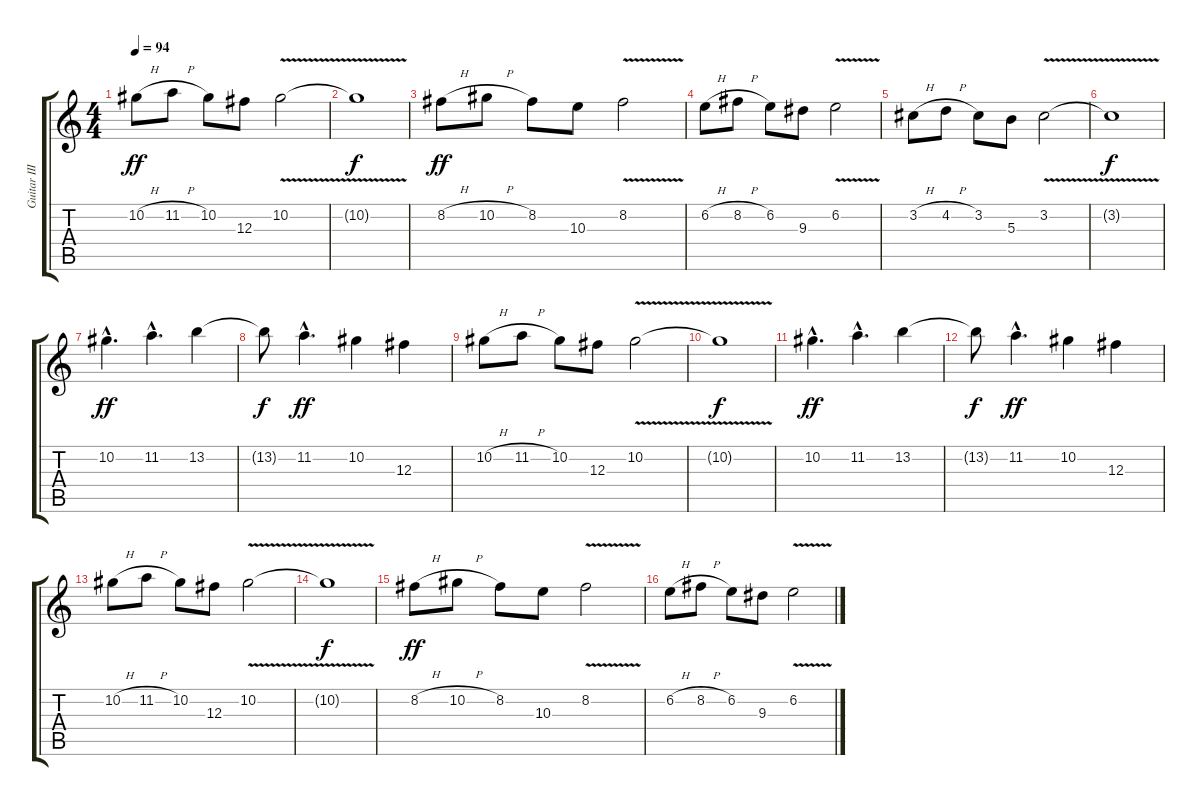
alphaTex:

\track ("Guitar III" "Guitar III") {instrument overdrivenguitar}
\staff {score tabs}
\tuning (Eb4 Bb3 Gb3 Db3 Ab2 Eb2) {hide}
\ts (4 4)
\tempo 94
\clef g2
\ks c
10.2{h}.8{dy ff} 11.2{h}.8 10.2.8 12.3.8 10.2{v}.2 |
10.2{t}.1{dy f} |
8.2{h}.8{dy ff} 10.2{h}.8 8.2.8 10.3.8 8.2{v}.2 |
6.2{h}.8 8.2{h}.8 6.2.8 9.3.8 6.2{v}.2 |
3.2{h}.8 4.2{h}.8 3.2.8 5.3.8 3.2{v}.2 |
3.2{t}.1{dy f} |
10.2{hac}.4{d dy ff} 11.2{hac}.4{d} 13.2.4 |
13.2{t}.8{dy f} 11.2{hac}.4{d dy ff} 10.2.4 12.3.4 |
10.2{h}.8 11.2{h}.8 10.2.8 12.3.8 10.2{v}.2 |
10.2{t}.1{dy f} |
10.2{hac}.4{d dy ff} 11.2{hac}.4{d} 13.2.4 |
13.2{t}.8{dy f} 11.2{hac}.4{d dy ff} 10.2.4 12.3.4 |
10.2{h}.8 11.2{h}.8 10.2.8 12.3.8 10.2{v}.2 |
10.2{t}.1{dy f} |
8.2{h}.8{dy ff} 10.2{h}.8 8.2.8 10.3.8 8.2{v}.2 |
6.2{h}.8 8.2{h}.8 6.2.8 9.3.8 6.2{v}.2
